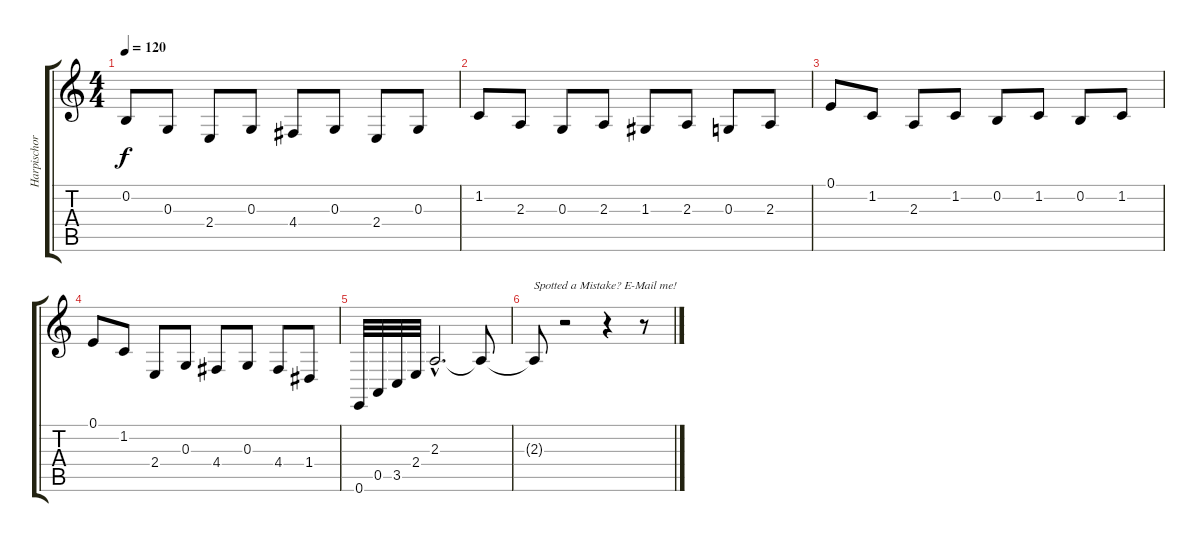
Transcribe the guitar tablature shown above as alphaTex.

\track ("Harpischord" "Harpischor") {instrument harpsichord}
\staff {score tabs}
\tuning (E4 B3 G3 D3 A2 E2) {hide}
\ts (4 4)
\tempo 120
\clef g2
\ks c
0.2.8{dy f} 0.3.8 2.4.8 0.3.8 4.4.8 0.3.8 2.4.8 0.3.8 |
1.2.8 2.3.8 0.3.8 2.3.8 1.3.8 2.3.8 0.3.8 2.3.8 |
0.1.8 1.2.8 2.3.8 1.2.8 0.2.8 1.2.8 0.2.8 1.2.8 |
0.1.8 1.2.8 2.4.8 0.3.8 4.4.8 0.3.8 4.4.8 1.4.8 |
0.6.32 0.5.32 3.5.32 2.4.32 2.3{hac}.2{d} 2.3{t}.8 |
2.3{t}.8{txt "Spotted a Mistake? E-Mail me!"} r.2 r.4 r.8
